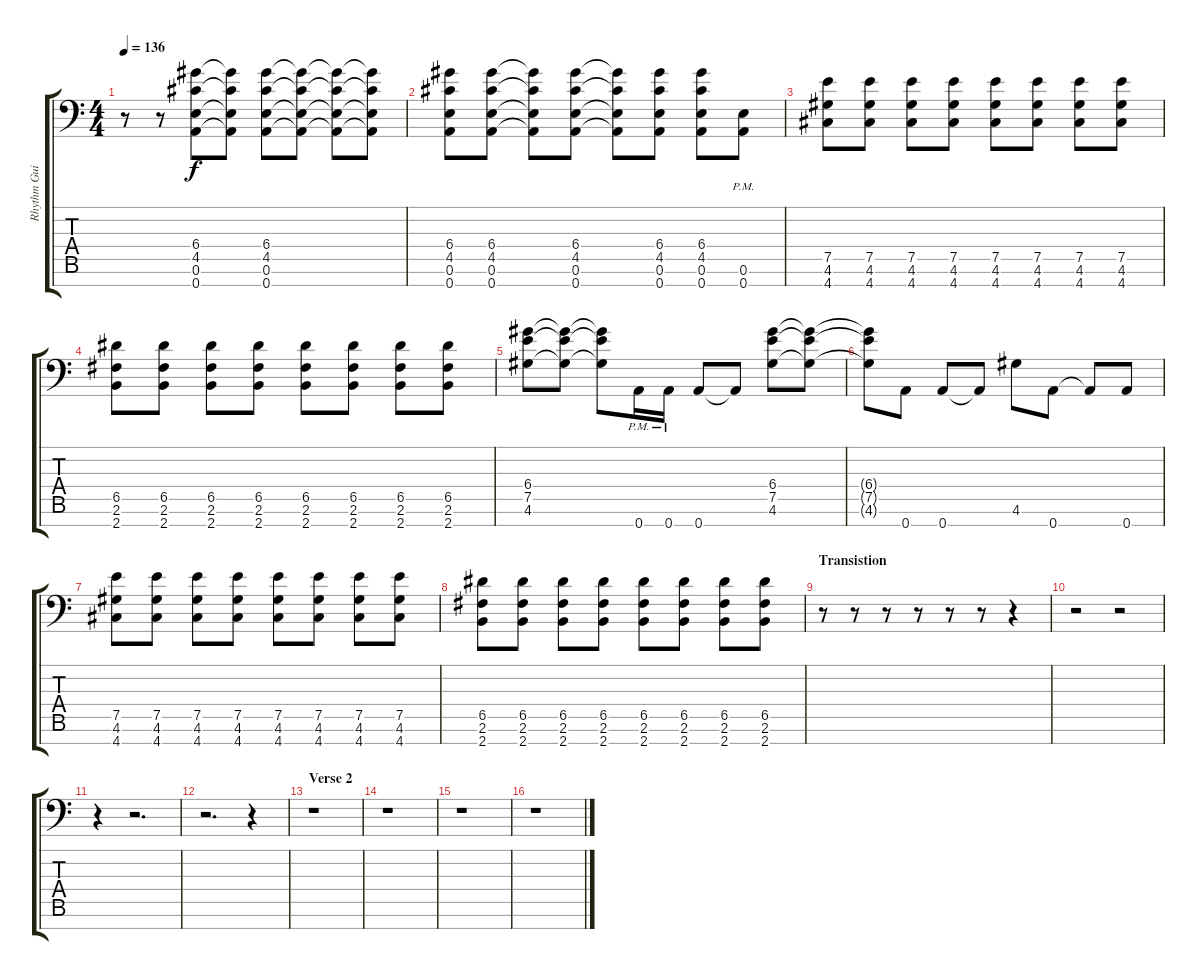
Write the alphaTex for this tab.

\track ("Rhythm Guitar 1" "Rhythm Gui") {instrument distortionguitar}
\staff {score tabs}
\tuning (E4 B3 Gb3 D3 A2 E2 A1) {hide}
\ts (4 4)
\tempo 136
\clef f4
\ks c
r.8{dy f} r.8 (6.4 4.5 0.6 0.7).8 (6.4{t} 4.5{t} 0.6{t} 0.7{t}).8 (6.4 4.5 0.6 0.7).8 (6.4{t} 4.5{t} 0.6{t} 0.7{t}).8 (6.4{t} 4.5{t} 0.6{t} 0.7{t}).8 (6.4{t} 4.5{t} 0.6{t} 0.7{t}).8 |
(6.4 4.5 0.6 0.7).8 (6.4 4.5 0.6 0.7).8 (6.4{t} 4.5{t} 0.6{t} 0.7{t}).8 (6.4 4.5 0.6 0.7).8 (6.4{t} 4.5{t} 0.6{t} 0.7{t}).8 (6.4 4.5 0.6 0.7).8 (6.4 4.5 0.6 0.7).8 (0.6{pm} 0.7{pm}).8 |
(7.5 4.6 4.7).8 (7.5 4.6 4.7).8 (7.5 4.6 4.7).8 (7.5 4.6 4.7).8 (7.5 4.6 4.7).8 (7.5 4.6 4.7).8 (7.5 4.6 4.7).8 (7.5 4.6 4.7).8 |
(6.5 2.6 2.7).8 (6.5 2.6 2.7).8 (6.5 2.6 2.7).8 (6.5 2.6 2.7).8 (6.5 2.6 2.7).8 (6.5 2.6 2.7).8 (6.5 2.6 2.7).8 (6.5 2.6 2.7).8 |
(6.4 7.5 4.6).8 (6.4{t} 7.5{t} 4.6{t}).8 (6.4{t} 7.5{t} 4.6{t}).8 0.7{pm}.16 0.7{pm}.16 0.7.8 0.7{t}.8 (6.4 7.5 4.6).8 (6.4{t} 7.5{t} 4.6{t}).8 |
(6.4{t} 7.5{t} 4.6{t}).8 0.7.8 0.7.8 0.7{t}.8 4.6.8 0.7.8 0.7{t}.8 0.7.8 |
(7.5 4.6 4.7).8 (7.5 4.6 4.7).8 (7.5 4.6 4.7).8 (7.5 4.6 4.7).8 (7.5 4.6 4.7).8 (7.5 4.6 4.7).8 (7.5 4.6 4.7).8 (7.5 4.6 4.7).8 |
(6.5 2.6 2.7).8 (6.5 2.6 2.7).8 (6.5 2.6 2.7).8 (6.5 2.6 2.7).8 (6.5 2.6 2.7).8 (6.5 2.6 2.7).8 (6.5 2.6 2.7).8 (6.5 2.6 2.7).8 |
\section ("" "Transistion")
r.8 r.8 r.8 r.8 r.8 r.8 r.4 |
r.2 r.2 |
r.4 r.2{d} |
r.2{d} r.4 |
\section ("" "Verse 2")
r.1 |
r.1 |
r.1 |
r.1
